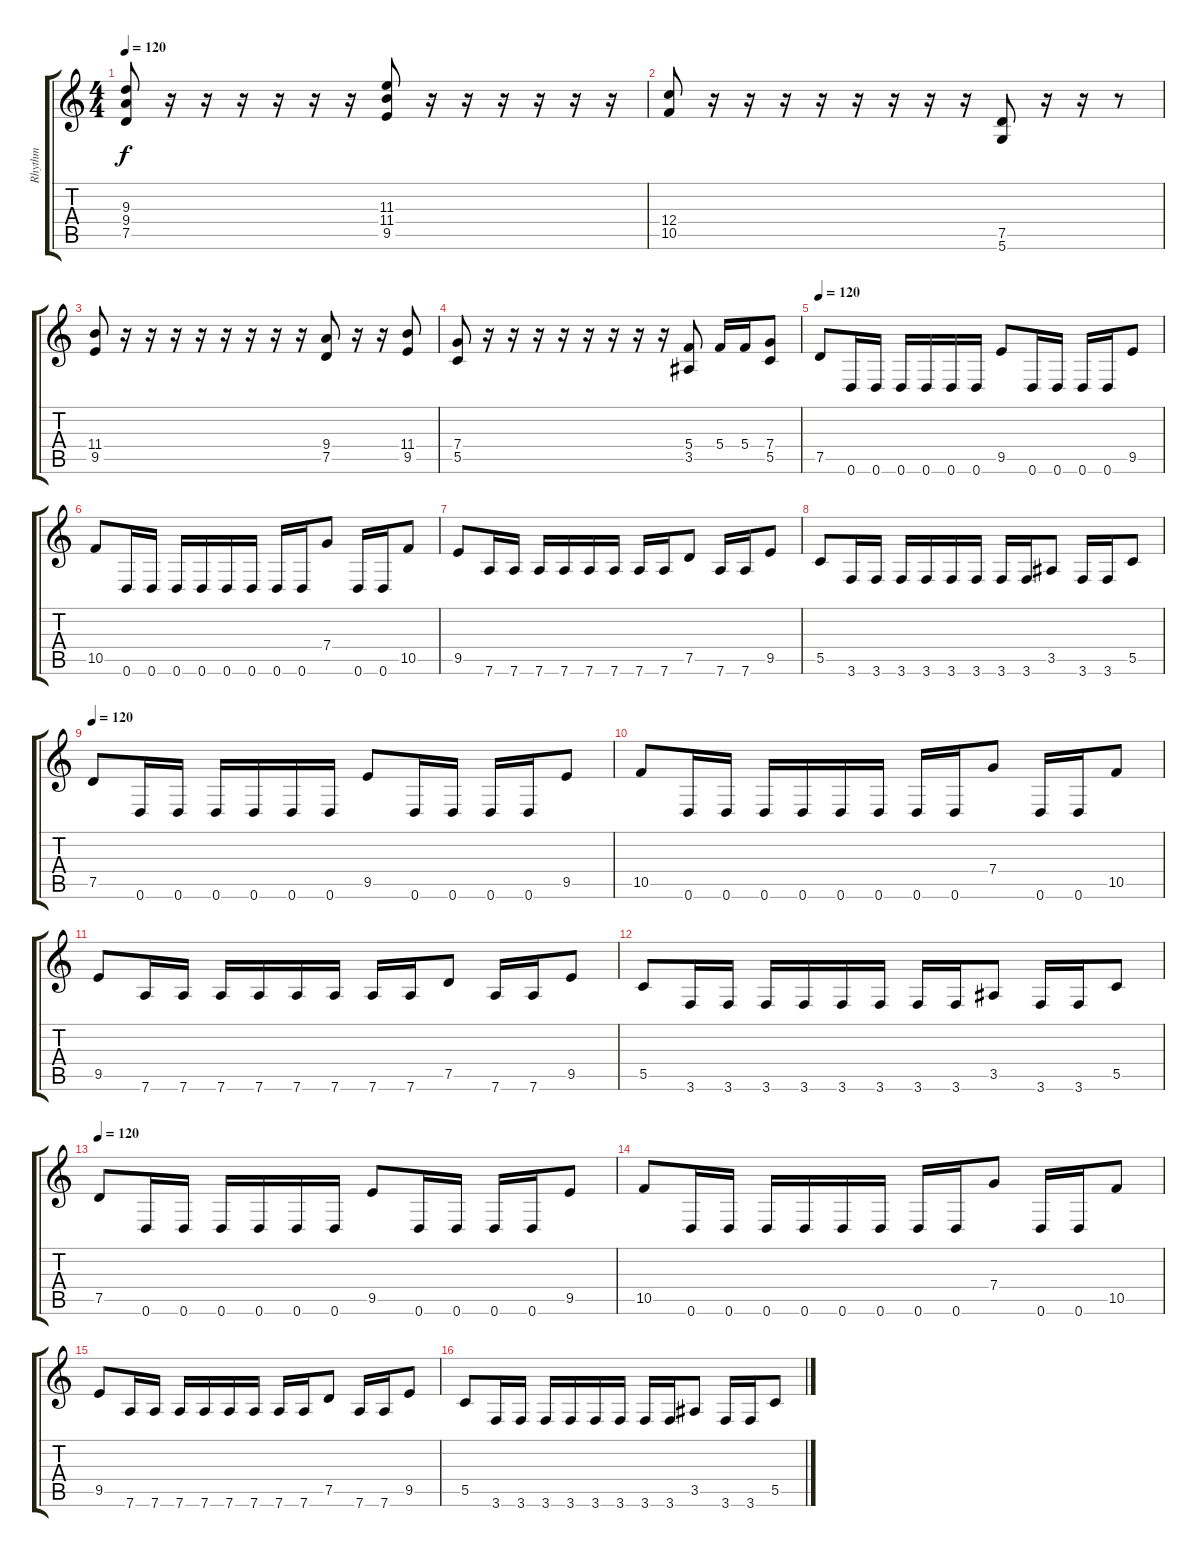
\track ("Rhythm" "Rhythm") {instrument distortionguitar}
\staff {score tabs}
\tuning (D4 A3 F3 C3 G2 D2) {hide}
\ts (4 4)
\tempo 120
\clef g2
\ks c
(9.3 9.4 7.5).8{dy f} r.16 r.16 r.16 r.16 r.16 r.16 (11.3 11.4 9.5).8 r.16 r.16 r.16 r.16 r.16 r.16 |
(12.4 10.5).8 r.16 r.16 r.16 r.16 r.16 r.16 r.16 r.16 (7.5 5.6).8 r.16 r.16 r.8 |
(11.4 9.5).8 r.16 r.16 r.16 r.16 r.16 r.16 r.16 r.16 (9.4 7.5).8 r.16 r.16 (11.4 9.5).8 |
(7.4 5.5).8 r.16 r.16 r.16 r.16 r.16 r.16 r.16 r.16 (5.4 3.5).8 5.4.16 5.4.16 (7.4 5.5).8 |
\tempo 120
7.5.8{volume 16 instrument distortionguitar} 0.6.16 0.6.16 0.6.16 0.6.16 0.6.16 0.6.16 9.5.8 0.6.16 0.6.16 0.6.16 0.6.16 9.5.8 |
10.5.8 0.6.16 0.6.16 0.6.16 0.6.16 0.6.16 0.6.16 0.6.16 0.6.16 7.4.8 0.6.16 0.6.16 10.5.8 |
9.5.8 7.6.16 7.6.16 7.6.16 7.6.16 7.6.16 7.6.16 7.6.16 7.6.16 7.5.8 7.6.16 7.6.16 9.5.8 |
5.5.8 3.6.16 3.6.16 3.6.16 3.6.16 3.6.16 3.6.16 3.6.16 3.6.16 3.5.8 3.6.16 3.6.16 5.5.8 |
\tempo 120
7.5.8 0.6.16 0.6.16 0.6.16 0.6.16 0.6.16 0.6.16 9.5.8 0.6.16 0.6.16 0.6.16 0.6.16 9.5.8 |
10.5.8 0.6.16 0.6.16 0.6.16 0.6.16 0.6.16 0.6.16 0.6.16 0.6.16 7.4.8 0.6.16 0.6.16 10.5.8 |
9.5.8 7.6.16 7.6.16 7.6.16 7.6.16 7.6.16 7.6.16 7.6.16 7.6.16 7.5.8 7.6.16 7.6.16 9.5.8 |
5.5.8 3.6.16 3.6.16 3.6.16 3.6.16 3.6.16 3.6.16 3.6.16 3.6.16 3.5.8 3.6.16 3.6.16 5.5.8 |
\tempo 120
7.5.8 0.6.16 0.6.16 0.6.16 0.6.16 0.6.16 0.6.16 9.5.8 0.6.16 0.6.16 0.6.16 0.6.16 9.5.8 |
10.5.8 0.6.16 0.6.16 0.6.16 0.6.16 0.6.16 0.6.16 0.6.16 0.6.16 7.4.8 0.6.16 0.6.16 10.5.8 |
9.5.8 7.6.16 7.6.16 7.6.16 7.6.16 7.6.16 7.6.16 7.6.16 7.6.16 7.5.8 7.6.16 7.6.16 9.5.8 |
5.5.8 3.6.16 3.6.16 3.6.16 3.6.16 3.6.16 3.6.16 3.6.16 3.6.16 3.5.8 3.6.16 3.6.16 5.5.8
